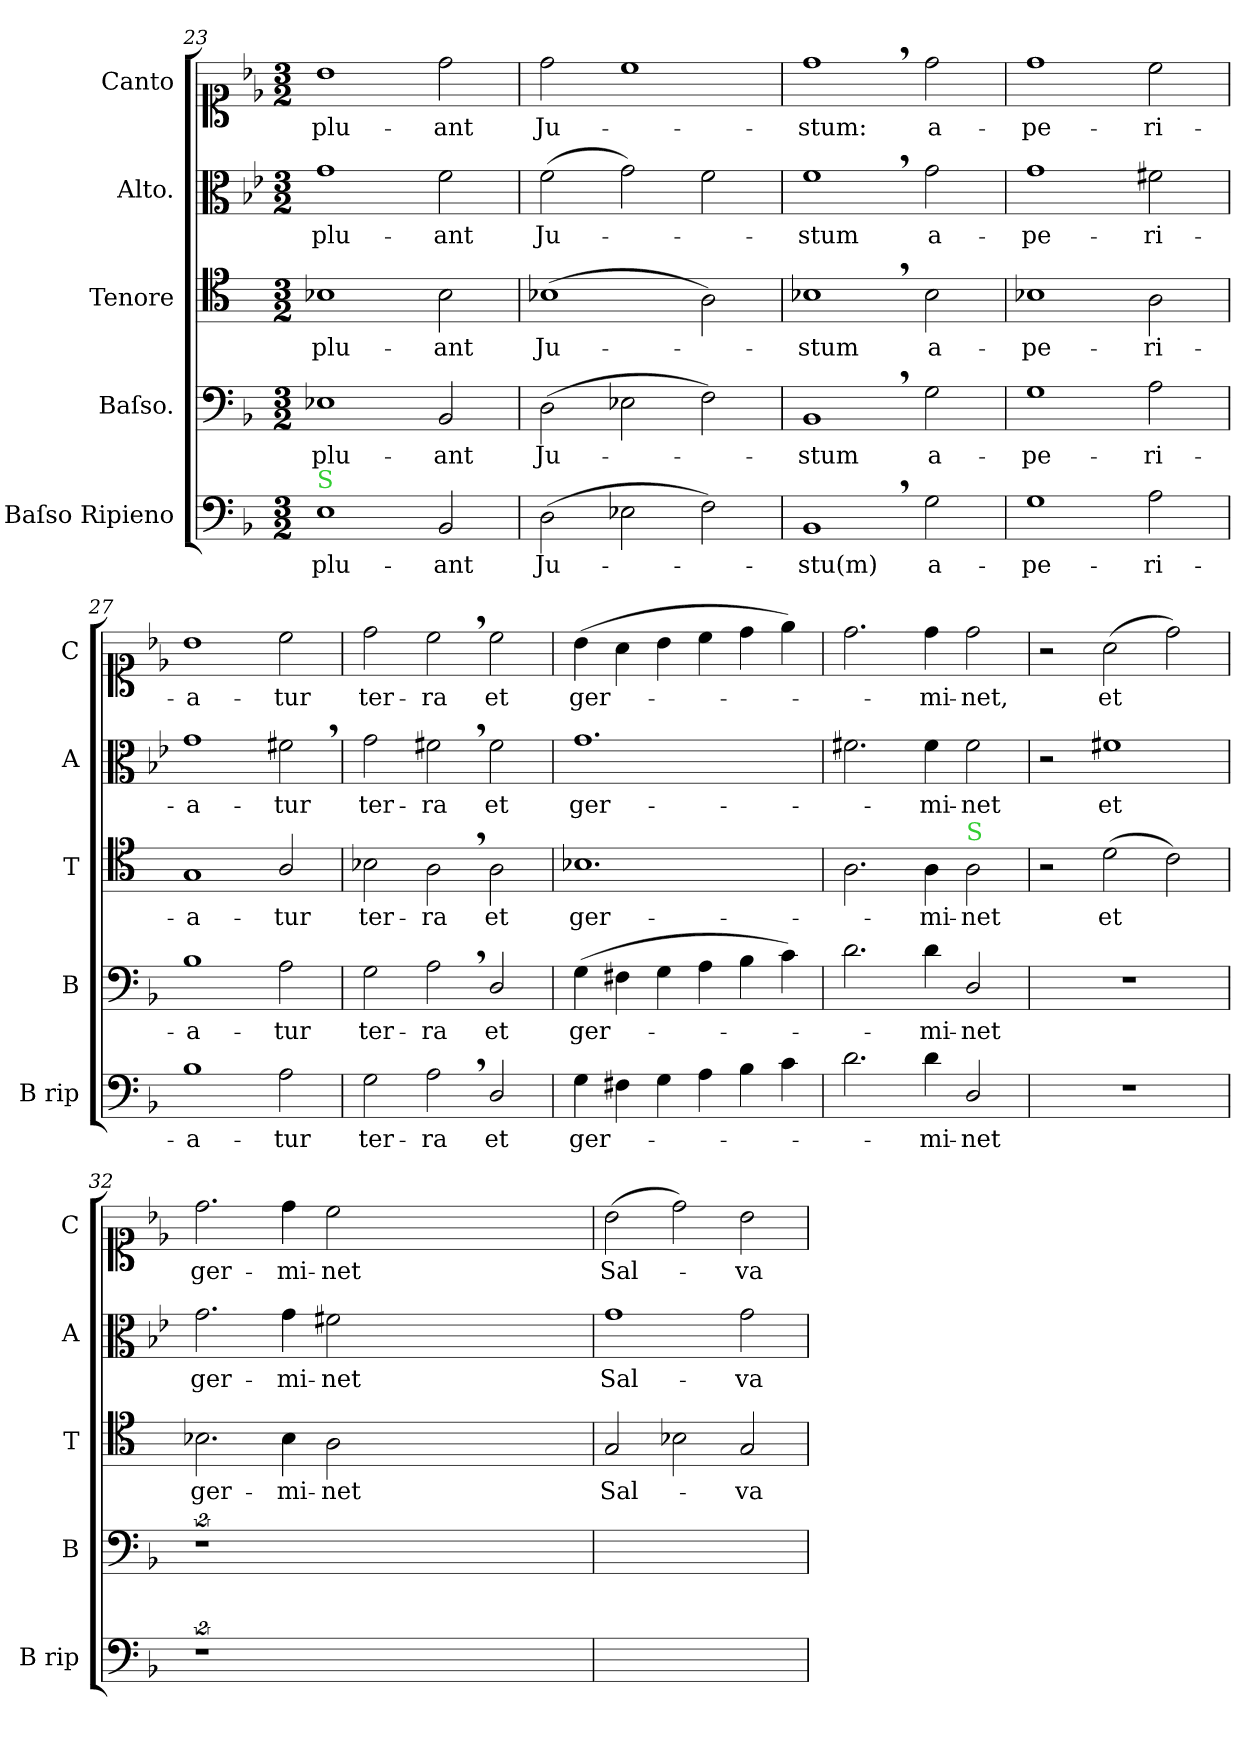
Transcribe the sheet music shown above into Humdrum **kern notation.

**kern	**text	**kern	**text	**kern	**text	**dynam	**kern	**text	**kern	**text
*part5	*part5	*part4	*part4	*part3	*part3	*part3	*part2	*part2	*part1	*part1
*staff5	*staff5	*staff4	*staff4	*staff3	*staff3	*staff3	*staff2	*staff2	*staff1	*staff1
*I"Baſso Ripieno	*	*I"Baſso.	*	*I"Tenore	*	*	*I"Alto.	*	*I"Canto	*
*I'B rip	*	*I'B	*	*I'T	*	*	*I'A	*	*I'C	*
*clefF4	*	*clefF4	*	*clefC4	*	*	*clefC3	*	*clefC1	*
*k[b-]	*	*k[b-]	*	*	*	*	*k[b-e-]	*	*k[b-e-]	*
*M3/2	*	*M3/2	*	*M3/2	*	*	*M3/2	*	*M3/2	*
=23	=23	=23	=23	=23	=23	=23	=23	=23	=23	=23
!LO:TX:a:color=limegreen:t=S	!	!	!	!	!	!	!	!	!	!
!	!	!	!	!	!LO:LY:i	!	!	!	!	!
1E	plu-	1E-X	plu-	1B-	plu-	.	1g	plu-	1b-	plu-
!	!	!	!	!	!LO:LY:i	!	!	!	!	!
2BB-/	-ant	2BB-/	-ant	2B-\	-ant	.	2f\	-ant	2dd\	-ant
=24	=24	=24	=24	=24	=24	=24	=24	=24	=24	=24
(2D\	Ju-	(2D\	Ju-	(1B-	Ju-	.	(2f\	Ju-	2dd\	Ju-
2E-X\	.	2E-X\	.	.	.	.	2g\)	.	1cc	.
2F\)	.	2F\)	.	2A\)	.	.	2f\	.	.	.
=25	=25	=25	=25	=25	=25	=25	=25	=25	=25	=25
1BB-,<	-stu(m)	1BB-,<	-stum	1B-,<	-stum	.	1f,<	-stum	1dd,<	-stum:
2G\	a-	2G\	a-	2B-\	a-	.	2g\	a-	2dd\	a-
=26	=26	=26	=26	=26	=26	=26	=26	=26	=26	=26
1G	-pe-	1G	-pe-	1B-	-pe-	.	1g	-pe-	1dd	-pe-
2A\	-ri-	2A\	-ri-	2A\	-ri-	.	2f#X\	-ri-	2cc\	-ri-
=27	=27	=27	=27	=27	=27	=27	=27	=27	=27	=27
1B-	-a-	1B-	-a-	1G	-a-	.	1g	-a-	1b-	-a-
2A\	-tur	2A\	-tur	2A/	-tur	.	2f#X,<\	-tur	2cc\	-tur
=28	=28	=28	=28	=28	=28	=28	=28	=28	=28	=28
2G\	ter-	2G\	ter-	2B-\	ter-	.	2g\	ter-	2dd\	ter-
2A,<\	-ra	2A,<\	-ra	2A,<\	-ra	.	2f#X,<\	-ra	2cc,<\	-ra
2D/	et	2D/	et	2A\	et	.	2f#\	et	2cc\	et
=29	=29	=29	=29	=29	=29	=29	=29	=29	=29	=29
4G\	ger-	(4G\	ger-	1.B-	ger-	.	1.g	ger-	(4b-\	ger-
4F#X\	.	4F#X\	.	.	.	.	.	.	4a\	.
4G\	.	4G\	.	.	.	.	.	.	4b-\	.
4A\	.	4A\	.	.	.	.	.	.	4cc\	.
4B-\	.	4B-\	.	.	.	.	.	.	4dd\	.
4c\	.	4c\)	.	.	.	.	.	.	4ee-\)	.
=30	=30	=30	=30	=30	=30	=30	=30	=30	=30	=30
2.d\	.	2.d\	.	2.A\	.	.	2.f#X\	.	2.dd\	.
4d\	-mi-	4d\	-mi-	4A\	-mi-	.	4f#\	-mi-	4dd\	-mi-
!	!	!	!	!LO:TX:a:color=limegreen:t=S	!	!	!	!	!	!
2D/	-net	2D/	-net	2A\	-net	.	2f#\	-net	2dd\	-net,
=31	=31	=31	=31	=31	=31	=31	=31	=31	=31	=31
!	!	!	!	!	!	!LO:DY:b	!	!	!	!
1.r	.	1.r	.	2r	.	for.	2r	.	2r	.
.	.	.	.	(2d\	et	.	1f#X	et	(2a\	et
.	.	.	.	2c\)	.	.	.	.	2dd\)	.
=32	=32	=32	=32	=32	=32	=32	=32	=32	=32	=32
2%9r	.	2%9r	.	2.B-\	ger-	.	2.g\	ger-	2.dd\	ger-
.	.	.	.	4B-\	-mi-	.	4g\	-mi-	4dd\	-mi-
.	.	.	.	2A\	-net	.	2f#X\	-net	2cc\	-net
.	.	.	.	0.ryy	.	.	0.ryy	.	0.ryy	.
=33	=33	=33	=33	=33	=33	=33	=33	=33	=33	=33
1.ryy	.	1.ryy	.	2G/	Sal-	.	1g	Sal-	(2b-\	Sal-
.	.	.	.	2B-\	.	.	.	.	2dd\)	.
.	.	.	.	2G/	-va-	.	2g\	-va-	2b-\	-va-
=	=	=	=	=	=	=	=	=	=	=
*-	*-	*-	*-	*-	*-	*-	*-	*-	*-	*-
